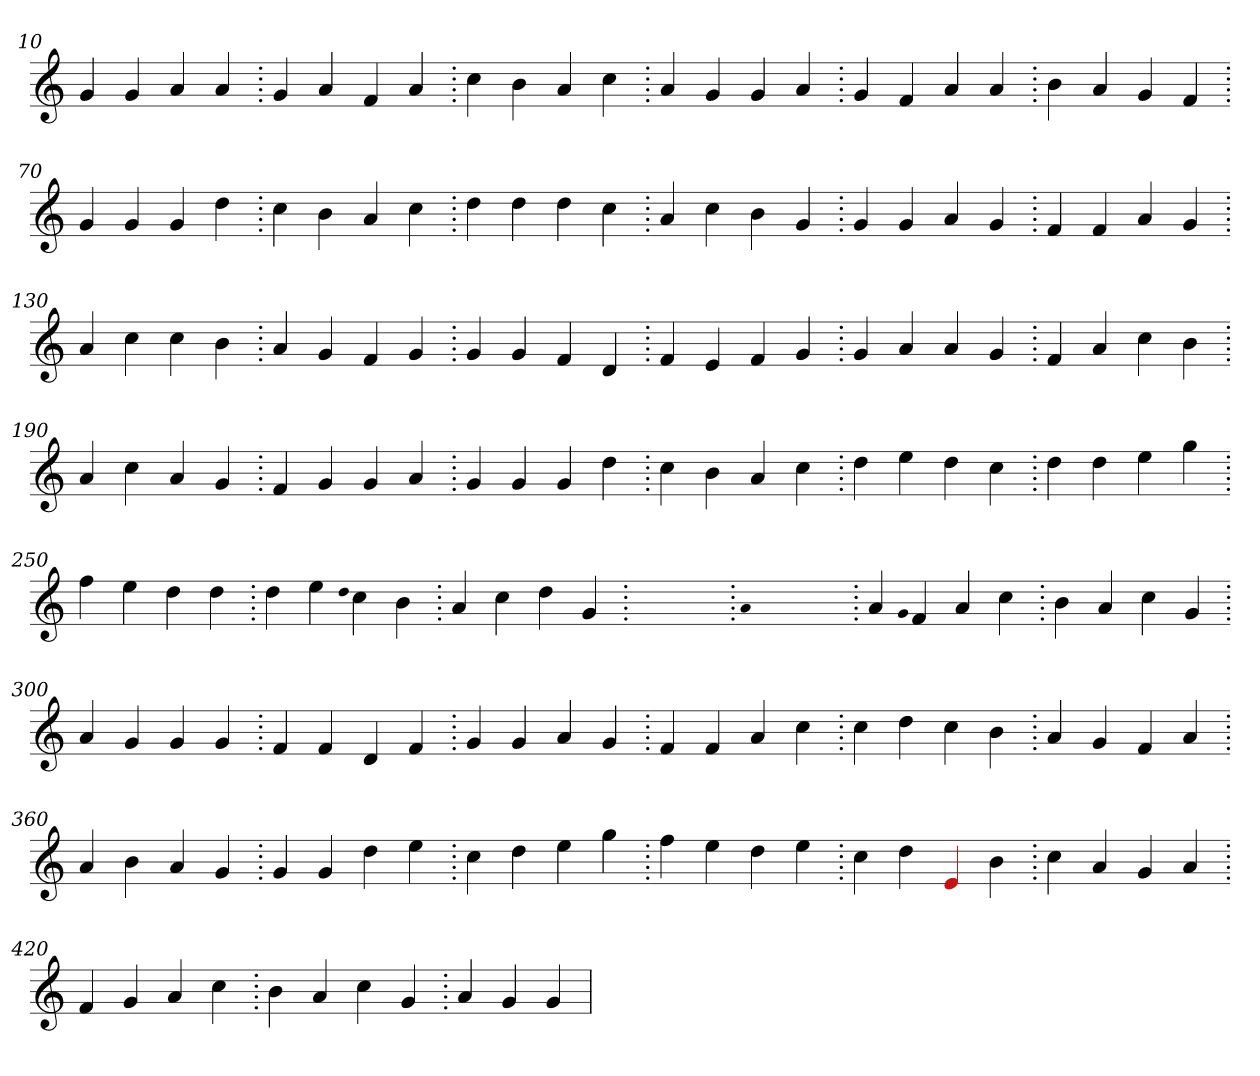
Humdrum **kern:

**kern
*part1
*staff1
*clefG2
=10.
4g
4g
4a
4a
=20.
4g
4a
4f
4a
=30.
4cc
4b
4a
4cc
=40.
4a
4g
4g
4a
=50.
4g
4f
4a
4a
=60.
4b
4a
4g
4f
=70.
4g
4g
4g
4dd
=80.
4cc
4b
4a
4cc
=90.
4dd
4dd
4dd
4cc
=100.
4a
4cc
4b
4g
=110.
4g
4g
4a
4g
=120.
4f
4f
4a
4g
=130.
4a
4cc
4cc
4b
=140.
4a
4g
4f
4g
=150.
4g
4g
4f
4d
=160.
4f
4e
4f
4g
=170.
4g
4a
4a
4g
=180.
4f
4a
4cc
4b
=190.
4a
4cc
4a
4g
=200.
4f
4g
4g
4a
=210.
4g
4g
4g
4dd
=220.
4cc
4b
4a
4cc
=230.
4dd
4ee
4dd
4cc
=240.
4dd
4dd
4ee
4gg
=250.
4ff
4ee
4dd
4dd
=260.
4dd
4ee
qqdd
4cc
4b
=270.
4a
4cc
4dd
4g
=280.
1ryy
=280.
qqa
1ryy
=280.
4a
qqg
4f
4a
4cc
=290.
4b
4a
4cc
4g
=300.
4a
4g
4g
4g
=310.
4f
4f
4d
4f
=320.
4g
4g
4a
4g
=330.
4f
4f
4a
4cc
=340.
4cc
4dd
4cc
4b
=350.
4a
4g
4f
4a
=360.
4a
4b
4a
4g
=370.
4g
4g
4dd
4ee
=380.
4cc
4dd
4ee
4gg
=390.
4ff
4ee
4dd
4ee
=400.
4cc
4dd
4Re
4b
=410.
4cc
4a
4g
4a
=420.
4f
4g
4a
4cc
=430.
4b
4a
4cc
4g
=440.
4a
4g
4g
=
*-
